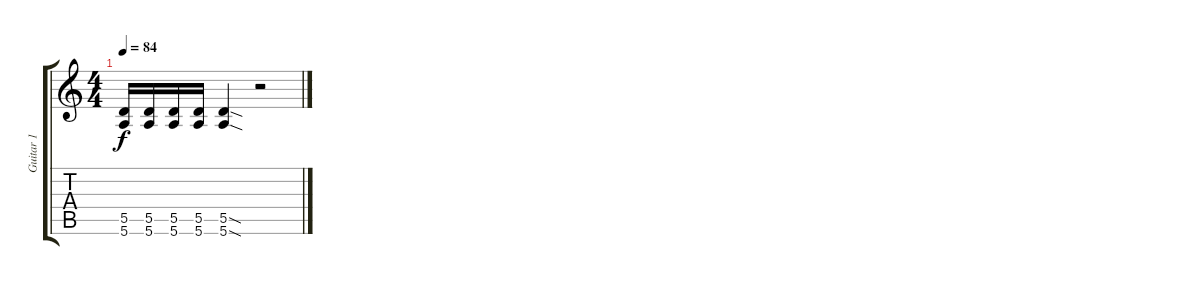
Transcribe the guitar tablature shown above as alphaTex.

\track ("Guitar 1" "Guitar 1") {instrument distortionguitar}
\staff {score tabs}
\tuning (E4 B3 G3 D3 A2 E2) {hide}
\ts (4 4)
\tempo 84
\clef g2
\ks c
(5.5 5.6).16{dy f} (5.5 5.6).16 (5.5 5.6).16 (5.5 5.6).16 (5.5{sod} 5.6{sod}).4 r.2
